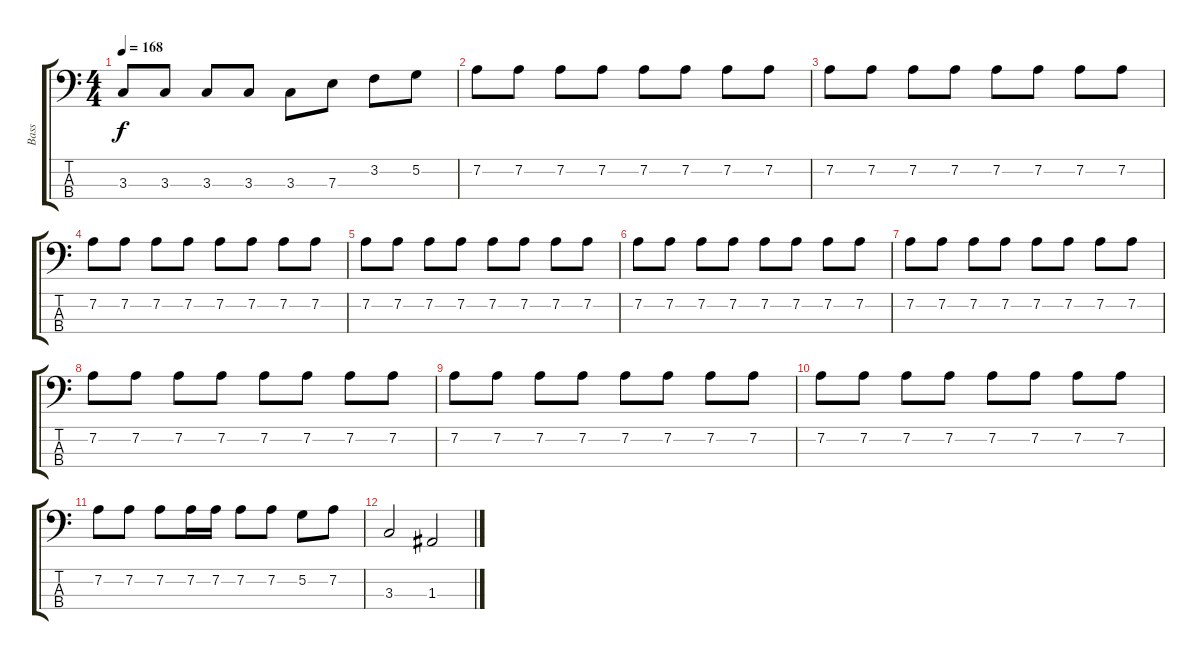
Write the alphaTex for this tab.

\track ("Bass" "Bass") {instrument electricbasspick}
\staff {score tabs}
\tuning (G2 D2 A1 E1) {hide}
\ts (4 4)
\tempo 168
\clef f4
\ks c
3.3.8{dy f} 3.3.8 3.3.8 3.3.8 3.3.8 7.3.8 3.2.8 5.2.8 |
7.2.8 7.2.8 7.2.8 7.2.8 7.2.8 7.2.8 7.2.8 7.2.8 |
7.2.8 7.2.8 7.2.8 7.2.8 7.2.8 7.2.8 7.2.8 7.2.8 |
7.2.8 7.2.8 7.2.8 7.2.8 7.2.8 7.2.8 7.2.8 7.2.8 |
7.2.8 7.2.8 7.2.8 7.2.8 7.2.8 7.2.8 7.2.8 7.2.8 |
7.2.8 7.2.8 7.2.8 7.2.8 7.2.8 7.2.8 7.2.8 7.2.8 |
7.2.8 7.2.8 7.2.8 7.2.8 7.2.8 7.2.8 7.2.8 7.2.8 |
7.2.8 7.2.8 7.2.8 7.2.8 7.2.8 7.2.8 7.2.8 7.2.8 |
7.2.8 7.2.8 7.2.8 7.2.8 7.2.8 7.2.8 7.2.8 7.2.8 |
7.2.8 7.2.8 7.2.8 7.2.8 7.2.8 7.2.8 7.2.8 7.2.8 |
7.2.8 7.2.8 7.2.8 7.2.16 7.2.16 7.2.8 7.2.8 5.2.8 7.2.8 |
3.3.2 1.3.2
